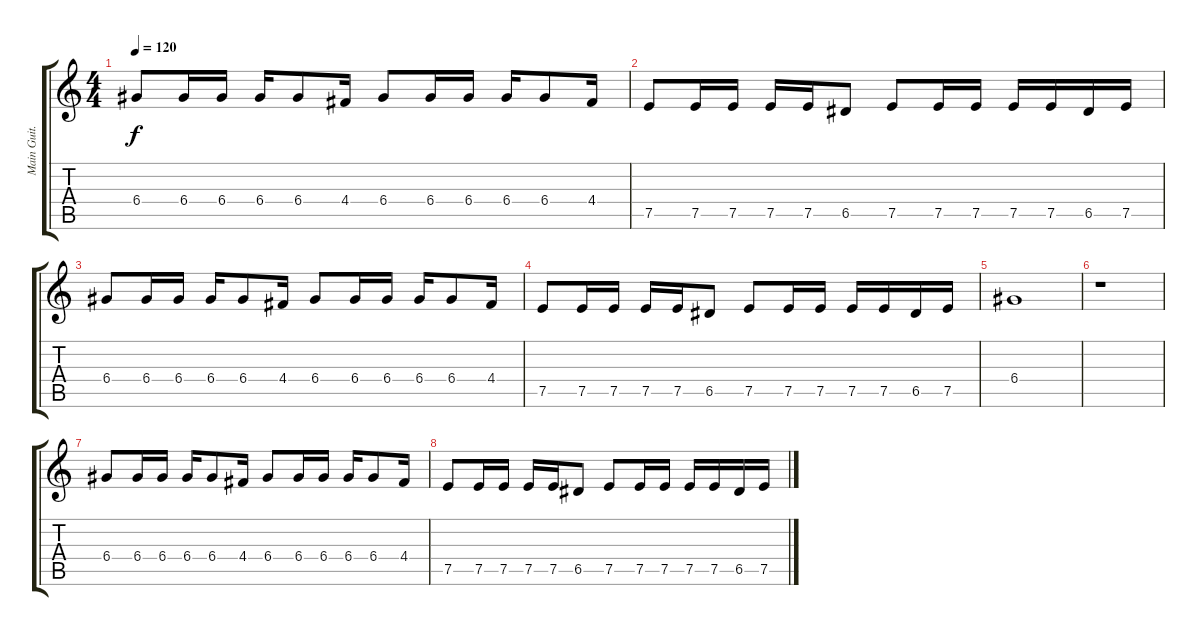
\track ("Main Guit." "Main Guit.") {instrument distortionguitar}
\staff {score tabs}
\tuning (E4 B3 G3 D3 A2 E2) {hide}
\ts (4 4)
\tempo 120
\clef g2
\ks c
6.4.8{dy f instrument distortionguitar} 6.4.16 6.4.16 6.4.16 6.4.8 4.4.16 6.4.8 6.4.16 6.4.16 6.4.16 6.4.8 4.4.16 |
7.5.8 7.5.16 7.5.16 7.5.16 7.5.16 6.5.8 7.5.8 7.5.16 7.5.16 7.5.16 7.5.16 6.5.16 7.5.16 |
6.4.8 6.4.16 6.4.16 6.4.16 6.4.8 4.4.16 6.4.8 6.4.16 6.4.16 6.4.16 6.4.8 4.4.16 |
7.5.8 7.5.16 7.5.16 7.5.16 7.5.16 6.5.8 7.5.8 7.5.16 7.5.16 7.5.16 7.5.16 6.5.16 7.5.16 |
6.4.1 |
r.1 |
6.4.8{volume 12} 6.4.16 6.4.16 6.4.16 6.4.8 4.4.16 6.4.8 6.4.16 6.4.16 6.4.16 6.4.8 4.4.16 |
7.5.8 7.5.16 7.5.16 7.5.16 7.5.16 6.5.8 7.5.8 7.5.16 7.5.16 7.5.16 7.5.16 6.5.16 7.5.16
